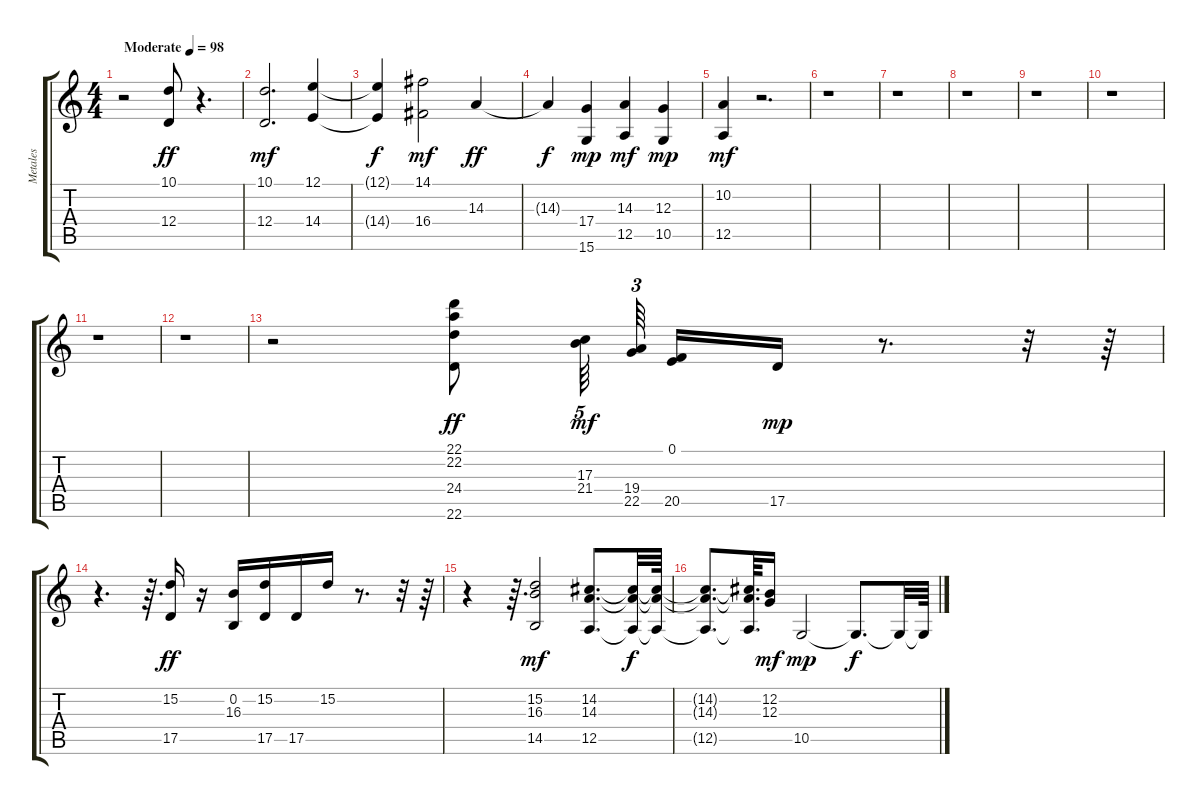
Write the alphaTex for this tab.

\track ("Metales" "Metales") {instrument brasssection}
\staff {score tabs}
\tuning (E4 B3 G3 D3 A2 E2) {hide}
\ts (4 4)
\tempo (98 "Moderate")
\clef g2
\ks c
r.2{dy ff instrument brasssection} (10.1 12.4).8 r.4{d} |
(10.1 12.4).2{d dy mf} (12.1 14.4).4 |
(12.1{t} 14.4{t}).4{dy f} (14.1 16.4).2{dy mf} 14.3.4{dy ff} |
14.3{t}.4{dy f} (17.4 15.6).4{dy mp} (14.3 12.5).4{dy mf} (12.3 10.5).4{dy mp} |
(10.2 12.5).4{dy mf} r.2{d} |
r.1 |
r.1 |
r.1 |
r.1 |
r.1 |
r.1 |
r.1 |
r.2 (22.1 22.2 24.4 22.6).8{dy ff} (17.3 21.4).64{tu (5 4) dy mf} (19.4 22.5).64{tu (3 2) beam splitsecondary} (0.1 20.5).16 17.5.16{dy mp} r.8{d} r.32 r.64 |
r.4{d} r.64{d} (15.2 17.5).16{dy ff} r.16 (0.2 16.3).16 (15.2 17.5).16 17.5.16 15.2.16 r.8{d} r.32 r.64 |
r.4 r.64{d} (15.2 16.3 14.5).2{dy mf} (14.2 14.3 12.5).8{d} (14.2{t} 14.3{t} 12.5{t}).32{dy f} (14.2{t} 14.3{t} 12.5{t}).64 |
(14.2{t} 14.3{t} 12.5{t}).8{d} (14.2{t} 14.3{t} 12.5{t}).64{d} (12.2 12.3).16{dy mf} 10.5.2{dy mp} 10.5{t}.8{d dy f} 10.5{t}.32 10.5{t}.64
